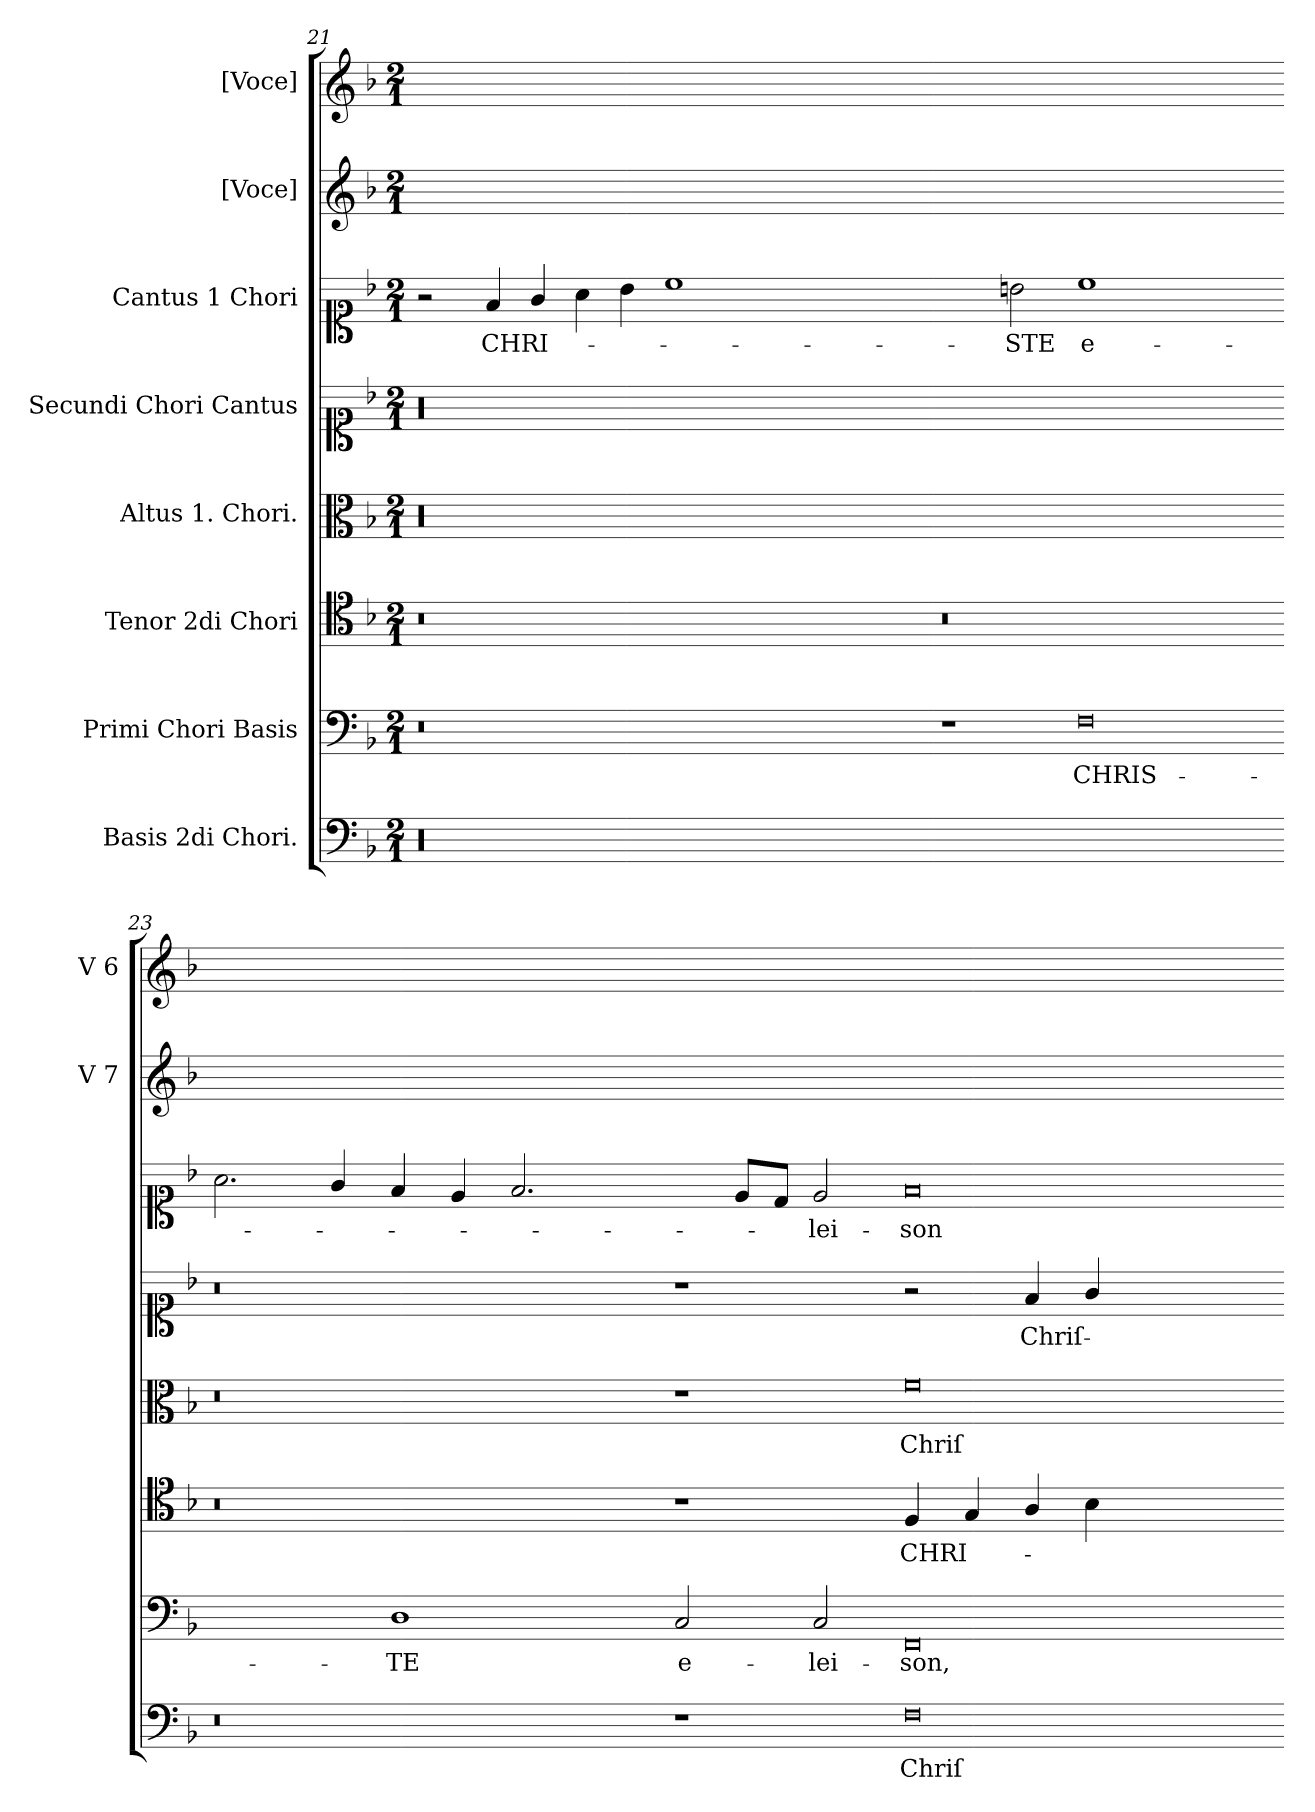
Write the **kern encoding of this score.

**kern	**text	**kern	**text	**kern	**text	**kern	**text	**kern	**text	**kern	**text	**kern	**kern
*part8	*part8	*part7	*part7	*part6	*part6	*part5	*part5	*part4	*part4	*part3	*part3	*part2	*part1
*staff8	*staff8	*staff7	*staff7	*staff6	*staff6	*staff5	*staff5	*staff4	*staff4	*staff3	*staff3	*staff2	*staff1
*I"Basis 2di Chori.	*	*I"Primi Chori Basis	*	*I"Tenor 2di Chori	*	*I"Altus 1. Chori.	*	*I"Secundi Chori Cantus	*	*I"Cantus 1 Chori	*	*I"[Voce]	*I"[Voce]
*	*	*	*	*	*	*	*	*	*	*	*	*I'V 7	*I'V 6
*clefF4	*	*clefF4	*	*clefC4	*	*clefC3	*	*clefC1	*	*clefC1	*	*clefG2	*clefG2
*k[b-]	*	*k[b-]	*	*k[b-]	*	*k[b-]	*	*k[b-]	*	*k[b-]	*	*k[b-]	*k[b-]
*	*	*	*	*	*	*	*	*	*	*	*	*F:	*F:
*M2/1	*	*M2/1	*	*M2/1	*	*M2/1	*	*M2/1	*	*M2/1	*	*M2/1	*M2/1
=21	=21	=21	=21	=21	=21	=21	=21	=21	=21	=21	=21	=21	=21
00r	.	0r	.	0r	.	00r	.	00r	.	2r	.	0ryy	0ryy
!	!	!	!	!	!	!	!	!	!	!	!LO:LY:color=red	!	!
.	.	.	.	.	.	.	.	.	.	4f/	CHRI-	.	.
.	.	.	.	.	.	.	.	.	.	4g/	.	.	.
.	.	.	.	.	.	.	.	.	.	4a\	.	.	.
.	.	.	.	.	.	.	.	.	.	4b-\	.	.	.
.	.	.	.	.	.	.	.	.	.	1cc\	.	.	.
.	.	0ryy	.	0ryy	.	.	.	.	.	.	.	0ryy	0ryy
.	.	.	.	.	.	.	.	.	.	1.ryy	.	.	.
=22-	=22-	=22-	=22-	=22-	=22-	=22-	=22-	=22-	=22-	=22-	=22-	=22-	=22-
0.ryy	.	1r	.	0r	.	0.ryy	.	0.ryy	.	2ryy	.	0ryy	0ryy
!	!	!	!	!	!	!	!	!	!	!	!LO:LY:color=red	!	!
.	.	.	.	.	.	.	.	.	.	2bn\	-STE	.	.
!	!	!	!LO:LY:color=red	!	!	!	!	!	!	!	!	!	!
.	.	0F	CHRIS-	.	.	.	.	.	.	1cc	e-	.	.
.	.	.	.	1ryy	.	.	.	.	.	1ryy	.	1ryy	1ryy
=23-	=23-	=23-	=23-	=23-	=23-	=23-	=23-	=23-	=23-	=23-	=23-	=23-	=23-
0r	.	1ryy	.	0r	.	0r	.	0r	.	2.a\	.	0ryy	0ryy
.	.	.	.	.	.	.	.	.	.	4g/	.	.	.
!	!	!	!LO:LY:color=red	!	!	!	!	!	!	!	!	!	!
.	.	1D	-TE	.	.	.	.	.	.	4f/	.	.	.
.	.	.	.	.	.	.	.	.	.	4e/	.	.	.
.	.	.	.	.	.	.	.	.	.	2.f/	.	.	.
4ryy	.	4ryy	.	4ryy	.	4ryy	.	4ryy	.	.	.	4ryy	4ryy
=24-	=24-	=24-	=24-	=24-	=24-	=24-	=24-	=24-	=24-	=24-	=24-	=24-	=24-
!	!	!	!LO:LY:color=red	!	!	!	!	!	!	!	!	!	!
1r	.	2C/	e-	1r	.	1r	.	1r	.	4ryy	.	0ryy	0ryy
.	.	.	.	.	.	.	.	.	.	8e/L	.	.	.
.	.	.	.	.	.	.	.	.	.	8d/J	.	.	.
!	!	!	!LO:LY:color=red	!	!	!	!	!	!	!	!	!	!
.	.	2C/	-lei-	.	.	.	.	.	.	2e/	-lei-	.	.
!	!LO:LY:color=red	!	!LO:LY:color=red	!	!LO:LY:color=red	!	!LO:LY:color=red	!	!	!	!	!	!
0F	Chriſ-	0FF	-son,	4F/	CHRI-	0f	Chriſ-	2r	.	0f	-son	.	.
.	.	.	.	4G/	.	.	.	.	.	.	.	.	.
!	!	!	!	!	!	!	!	!	!LO:LY:color=red	!	!	!	!
.	.	.	.	4A/	.	.	.	4f/	Chriſ-	.	.	.	.
.	.	.	.	4B-\	.	.	.	4g/	.	.	.	.	.
.	.	.	.	1ryy	.	.	.	1ryy	.	.	.	1ryy	1ryy
=-	=-	=-	=-	=-	=-	=-	=-	=-	=-	=-	=-	=-	=-
*-	*-	*-	*-	*-	*-	*-	*-	*-	*-	*-	*-	*-	*-
